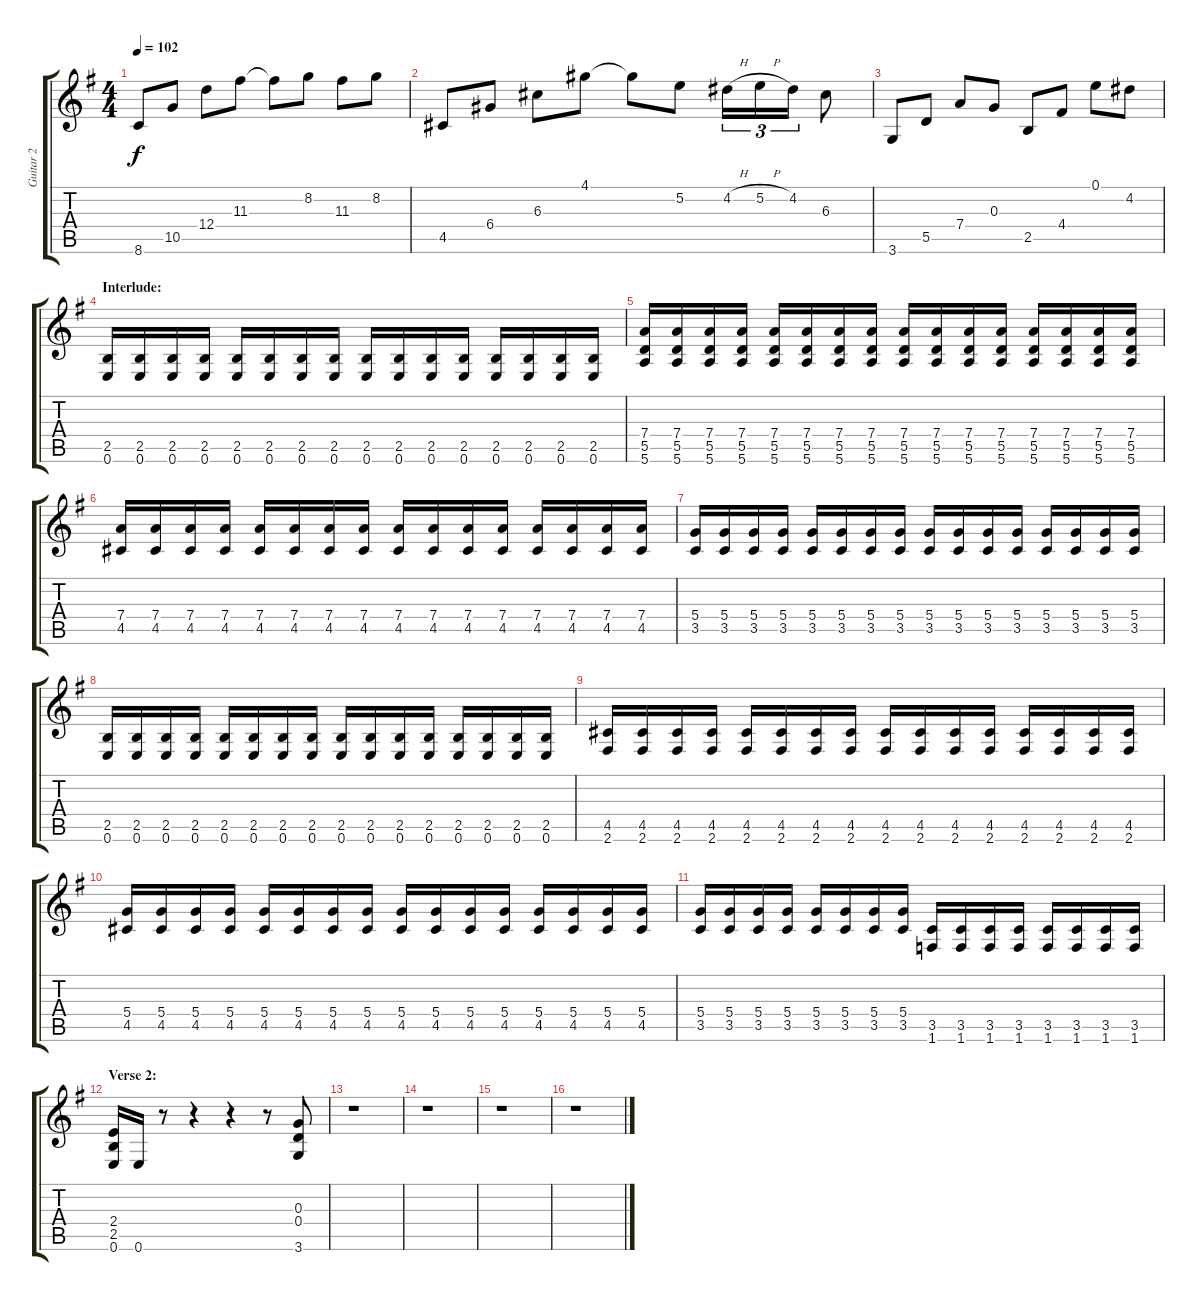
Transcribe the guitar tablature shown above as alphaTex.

\track ("Guitar 2" "Guitar 2") {instrument acousticguitarsteel}
\staff {score tabs}
\tuning (E4 B3 G3 D3 A2 E2) {hide}
\ts (4 4)
\tempo 102
\clef g2
\ks eminor
8.6.8{dy f} 10.5.8 12.4.8 11.3.8 11.3{t}.8 8.2.8 11.3.8 8.2.8 |
4.5.8 6.4.8 6.3.8 4.1.8 4.1{t}.8 5.2.8 4.2{h}.16{tu (3 2)} 5.2{h}.16{tu (3 2)} 4.2.16{tu (3 2)} 6.3.8 |
3.6.8 5.5.8 7.4.8 0.3.8 2.5.8 4.4.8 0.1.8 4.2.8 |
\section ("" "Interlude:")
(2.5 0.6).16{volume 10 instrument overdrivenguitar} (2.5 0.6).16 (2.5 0.6).16 (2.5 0.6).16 (2.5 0.6).16 (2.5 0.6).16 (2.5 0.6).16 (2.5 0.6).16 (2.5 0.6).16 (2.5 0.6).16 (2.5 0.6).16 (2.5 0.6).16 (2.5 0.6).16 (2.5 0.6).16 (2.5 0.6).16 (2.5 0.6).16 |
(7.4 5.5 5.6).16 (7.4 5.5 5.6).16 (7.4 5.5 5.6).16 (7.4 5.5 5.6).16 (7.4 5.5 5.6).16 (7.4 5.5 5.6).16 (7.4 5.5 5.6).16 (7.4 5.5 5.6).16 (7.4 5.5 5.6).16 (7.4 5.5 5.6).16 (7.4 5.5 5.6).16 (7.4 5.5 5.6).16 (7.4 5.5 5.6).16 (7.4 5.5 5.6).16 (7.4 5.5 5.6).16 (7.4 5.5 5.6).16 |
(7.4 4.5).16 (7.4 4.5).16 (7.4 4.5).16 (7.4 4.5).16 (7.4 4.5).16 (7.4 4.5).16 (7.4 4.5).16 (7.4 4.5).16 (7.4 4.5).16 (7.4 4.5).16 (7.4 4.5).16 (7.4 4.5).16 (7.4 4.5).16 (7.4 4.5).16 (7.4 4.5).16 (7.4 4.5).16 |
(5.4 3.5).16 (5.4 3.5).16 (5.4 3.5).16 (5.4 3.5).16 (5.4 3.5).16 (5.4 3.5).16 (5.4 3.5).16 (5.4 3.5).16 (5.4 3.5).16 (5.4 3.5).16 (5.4 3.5).16 (5.4 3.5).16 (5.4 3.5).16 (5.4 3.5).16 (5.4 3.5).16 (5.4 3.5).16 |
(2.5 0.6).16 (2.5 0.6).16 (2.5 0.6).16 (2.5 0.6).16 (2.5 0.6).16 (2.5 0.6).16 (2.5 0.6).16 (2.5 0.6).16 (2.5 0.6).16 (2.5 0.6).16 (2.5 0.6).16 (2.5 0.6).16 (2.5 0.6).16 (2.5 0.6).16 (2.5 0.6).16 (2.5 0.6).16 |
(4.5 2.6).16 (4.5 2.6).16 (4.5 2.6).16 (4.5 2.6).16 (4.5 2.6).16 (4.5 2.6).16 (4.5 2.6).16 (4.5 2.6).16 (4.5 2.6).16 (4.5 2.6).16 (4.5 2.6).16 (4.5 2.6).16 (4.5 2.6).16 (4.5 2.6).16 (4.5 2.6).16 (4.5 2.6).16 |
(5.4 4.5).16 (5.4 4.5).16 (5.4 4.5).16 (5.4 4.5).16 (5.4 4.5).16 (5.4 4.5).16 (5.4 4.5).16 (5.4 4.5).16 (5.4 4.5).16 (5.4 4.5).16 (5.4 4.5).16 (5.4 4.5).16 (5.4 4.5).16 (5.4 4.5).16 (5.4 4.5).16 (5.4 4.5).16 |
(5.4 3.5).16 (5.4 3.5).16 (5.4 3.5).16 (5.4 3.5).16 (5.4 3.5).16 (5.4 3.5).16 (5.4 3.5).16 (5.4 3.5).16 (3.5 1.6).16 (3.5 1.6).16 (3.5 1.6).16 (3.5 1.6).16 (3.5 1.6).16 (3.5 1.6).16 (3.5 1.6).16 (3.5 1.6).16 |
\section ("" "Verse 2:")
(2.4 2.5 0.6).16 0.6.16 r.8 r.4 r.4 r.8 (0.3 0.4 3.6).8 |
r.1 |
r.1 |
r.1 |
r.1
